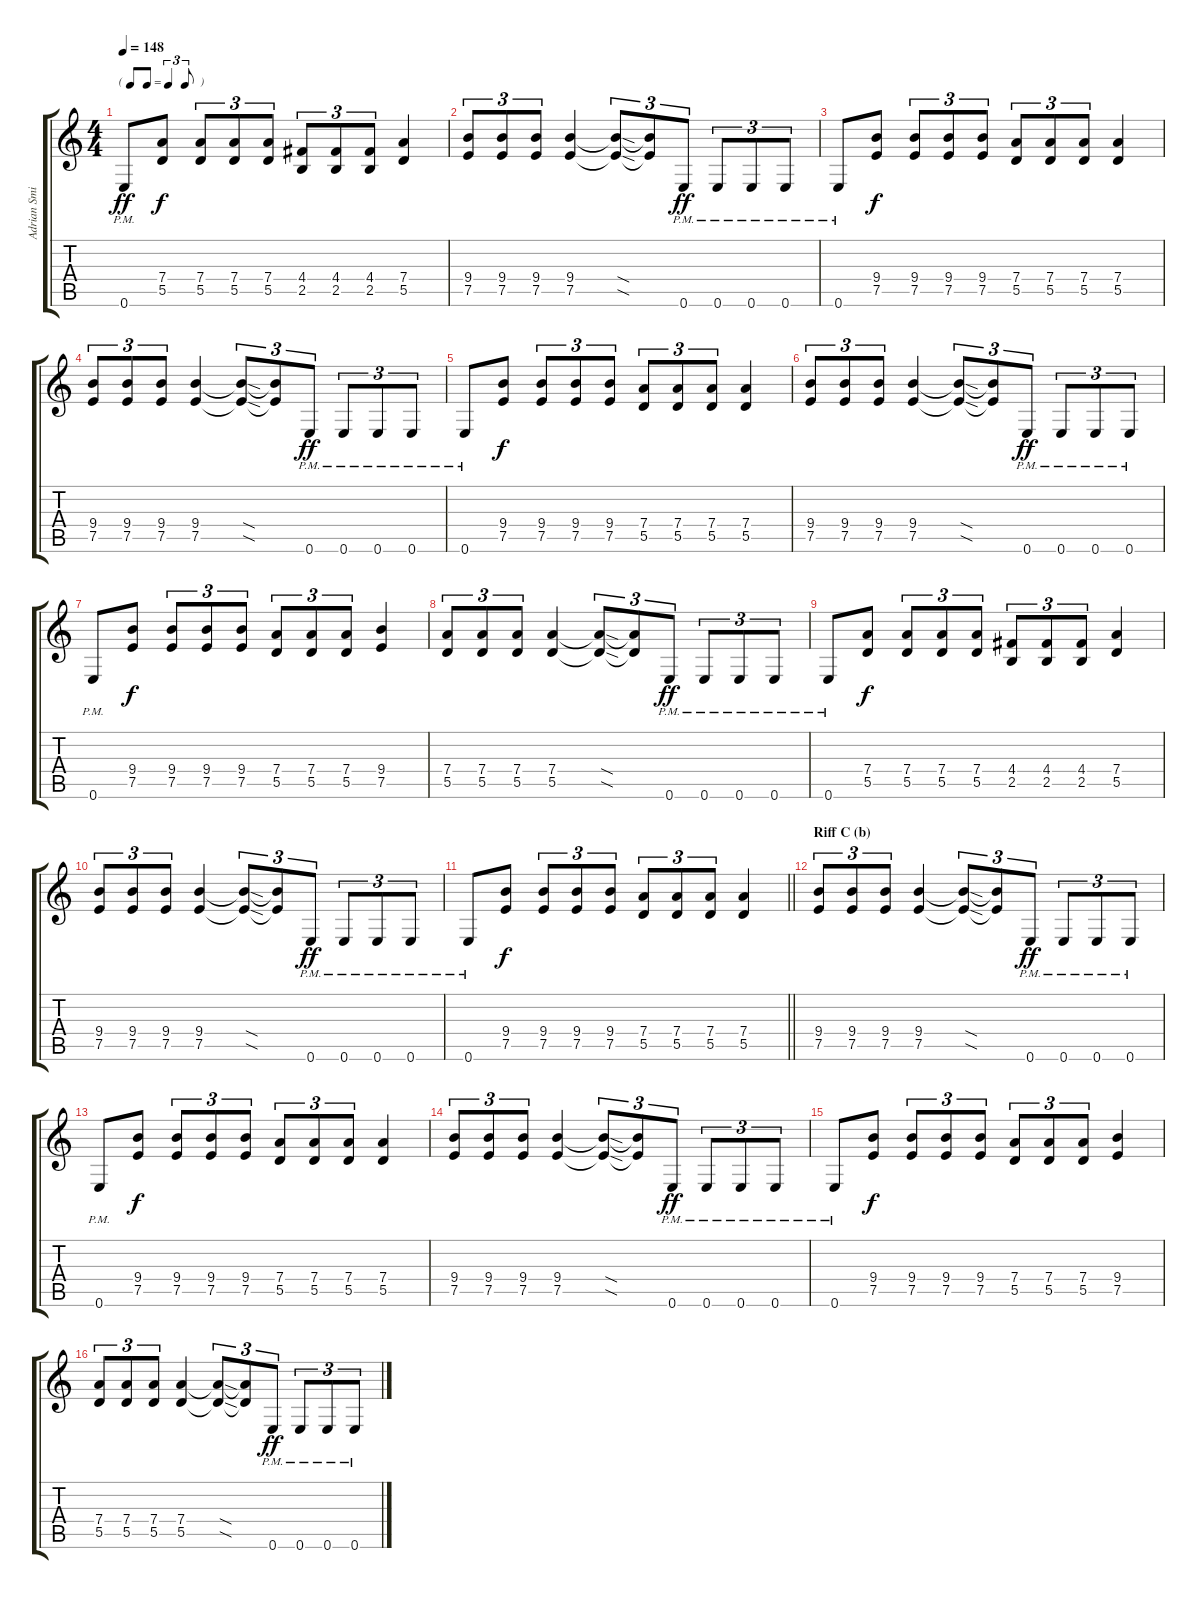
\track ("Adrian Smith" "Adrian Smi") {instrument overdrivenguitar}
\staff {score tabs}
\tuning (E4 B3 G3 D3 A2 E2) {hide}
\ts (4 4)
\tf triplet8th
\tempo 148
\clef g2
\ks c
0.6{pm}.8{dy ff} (7.4 5.5).8{dy f} (7.4 5.5).8{tu (3 2)} (7.4 5.5).8{tu (3 2)} (7.4 5.5).8{tu (3 2)} (4.4 2.5).8{tu (3 2)} (4.4 2.5).8{tu (3 2)} (4.4 2.5).8{tu (3 2)} (7.4 5.5).4 |
(9.4 7.5).8{tu (3 2)} (9.4 7.5).8{tu (3 2)} (9.4 7.5).8{tu (3 2)} (9.4 7.5).4 (9.4{sod t} 7.5{sod t}).8{tu (3 2)} (9.4{t} 7.5{t}).8{tu (3 2)} 0.6{pm}.8{tu (3 2) dy ff} 0.6{pm}.8{tu (3 2)} 0.6{pm}.8{tu (3 2)} 0.6{pm}.8{tu (3 2)} |
0.6{pm}.8 (9.4 7.5).8{dy f} (9.4 7.5).8{tu (3 2)} (9.4 7.5).8{tu (3 2)} (9.4 7.5).8{tu (3 2)} (7.4 5.5).8{tu (3 2)} (7.4 5.5).8{tu (3 2)} (7.4 5.5).8{tu (3 2)} (7.4 5.5).4 |
(9.4 7.5).8{tu (3 2)} (9.4 7.5).8{tu (3 2)} (9.4 7.5).8{tu (3 2)} (9.4 7.5).4 (9.4{sod t} 7.5{sod t}).8{tu (3 2)} (9.4{t} 7.5{t}).8{tu (3 2)} 0.6{pm}.8{tu (3 2) dy ff} 0.6{pm}.8{tu (3 2)} 0.6{pm}.8{tu (3 2)} 0.6{pm}.8{tu (3 2)} |
0.6{pm}.8 (9.4 7.5).8{dy f} (9.4 7.5).8{tu (3 2)} (9.4 7.5).8{tu (3 2)} (9.4 7.5).8{tu (3 2)} (7.4 5.5).8{tu (3 2)} (7.4 5.5).8{tu (3 2)} (7.4 5.5).8{tu (3 2)} (7.4 5.5).4 |
(9.4 7.5).8{tu (3 2)} (9.4 7.5).8{tu (3 2)} (9.4 7.5).8{tu (3 2)} (9.4 7.5).4 (9.4{sod t} 7.5{sod t}).8{tu (3 2)} (9.4{t} 7.5{t}).8{tu (3 2)} 0.6{pm}.8{tu (3 2) dy ff} 0.6{pm}.8{tu (3 2)} 0.6{pm}.8{tu (3 2)} 0.6{pm}.8{tu (3 2)} |
0.6{pm}.8 (9.4 7.5).8{dy f} (9.4 7.5).8{tu (3 2)} (9.4 7.5).8{tu (3 2)} (9.4 7.5).8{tu (3 2)} (7.4 5.5).8{tu (3 2)} (7.4 5.5).8{tu (3 2)} (7.4 5.5).8{tu (3 2)} (9.4 7.5).4 |
(7.4 5.5).8{tu (3 2)} (7.4 5.5).8{tu (3 2)} (7.4 5.5).8{tu (3 2)} (7.4 5.5).4 (7.4{sod t} 5.5{sod t}).8{tu (3 2)} (7.4{t} 5.5{t}).8{tu (3 2)} 0.6{pm}.8{tu (3 2) dy ff} 0.6{pm}.8{tu (3 2)} 0.6{pm}.8{tu (3 2)} 0.6{pm}.8{tu (3 2)} |
0.6{pm}.8 (7.4 5.5).8{dy f} (7.4 5.5).8{tu (3 2)} (7.4 5.5).8{tu (3 2)} (7.4 5.5).8{tu (3 2)} (4.4 2.5).8{tu (3 2)} (4.4 2.5).8{tu (3 2)} (4.4 2.5).8{tu (3 2)} (7.4 5.5).4 |
(9.4 7.5).8{tu (3 2)} (9.4 7.5).8{tu (3 2)} (9.4 7.5).8{tu (3 2)} (9.4 7.5).4 (9.4{sod t} 7.5{sod t}).8{tu (3 2)} (9.4{t} 7.5{t}).8{tu (3 2)} 0.6{pm}.8{tu (3 2) dy ff} 0.6{pm}.8{tu (3 2)} 0.6{pm}.8{tu (3 2)} 0.6{pm}.8{tu (3 2)} |
\barLineRight lightlight
0.6{pm}.8 (9.4 7.5).8{dy f} (9.4 7.5).8{tu (3 2)} (9.4 7.5).8{tu (3 2)} (9.4 7.5).8{tu (3 2)} (7.4 5.5).8{tu (3 2)} (7.4 5.5).8{tu (3 2)} (7.4 5.5).8{tu (3 2)} (7.4 5.5).4 |
\section ("" "Riff C (b)")
(9.4 7.5).8{tu (3 2)} (9.4 7.5).8{tu (3 2)} (9.4 7.5).8{tu (3 2)} (9.4 7.5).4 (9.4{sod t} 7.5{sod t}).8{tu (3 2)} (9.4{t} 7.5{t}).8{tu (3 2)} 0.6{pm}.8{tu (3 2) dy ff} 0.6{pm}.8{tu (3 2)} 0.6{pm}.8{tu (3 2)} 0.6{pm}.8{tu (3 2)} |
0.6{pm}.8 (9.4 7.5).8{dy f} (9.4 7.5).8{tu (3 2)} (9.4 7.5).8{tu (3 2)} (9.4 7.5).8{tu (3 2)} (7.4 5.5).8{tu (3 2)} (7.4 5.5).8{tu (3 2)} (7.4 5.5).8{tu (3 2)} (7.4 5.5).4 |
(9.4 7.5).8{tu (3 2)} (9.4 7.5).8{tu (3 2)} (9.4 7.5).8{tu (3 2)} (9.4 7.5).4 (9.4{sod t} 7.5{sod t}).8{tu (3 2)} (9.4{t} 7.5{t}).8{tu (3 2)} 0.6{pm}.8{tu (3 2) dy ff} 0.6{pm}.8{tu (3 2)} 0.6{pm}.8{tu (3 2)} 0.6{pm}.8{tu (3 2)} |
0.6{pm}.8 (9.4 7.5).8{dy f} (9.4 7.5).8{tu (3 2)} (9.4 7.5).8{tu (3 2)} (9.4 7.5).8{tu (3 2)} (7.4 5.5).8{tu (3 2)} (7.4 5.5).8{tu (3 2)} (7.4 5.5).8{tu (3 2)} (9.4 7.5).4 |
(7.4 5.5).8{tu (3 2)} (7.4 5.5).8{tu (3 2)} (7.4 5.5).8{tu (3 2)} (7.4 5.5).4 (7.4{sod t} 5.5{sod t}).8{tu (3 2)} (7.4{t} 5.5{t}).8{tu (3 2)} 0.6{pm}.8{tu (3 2) dy ff} 0.6{pm}.8{tu (3 2)} 0.6{pm}.8{tu (3 2)} 0.6{pm}.8{tu (3 2)}
